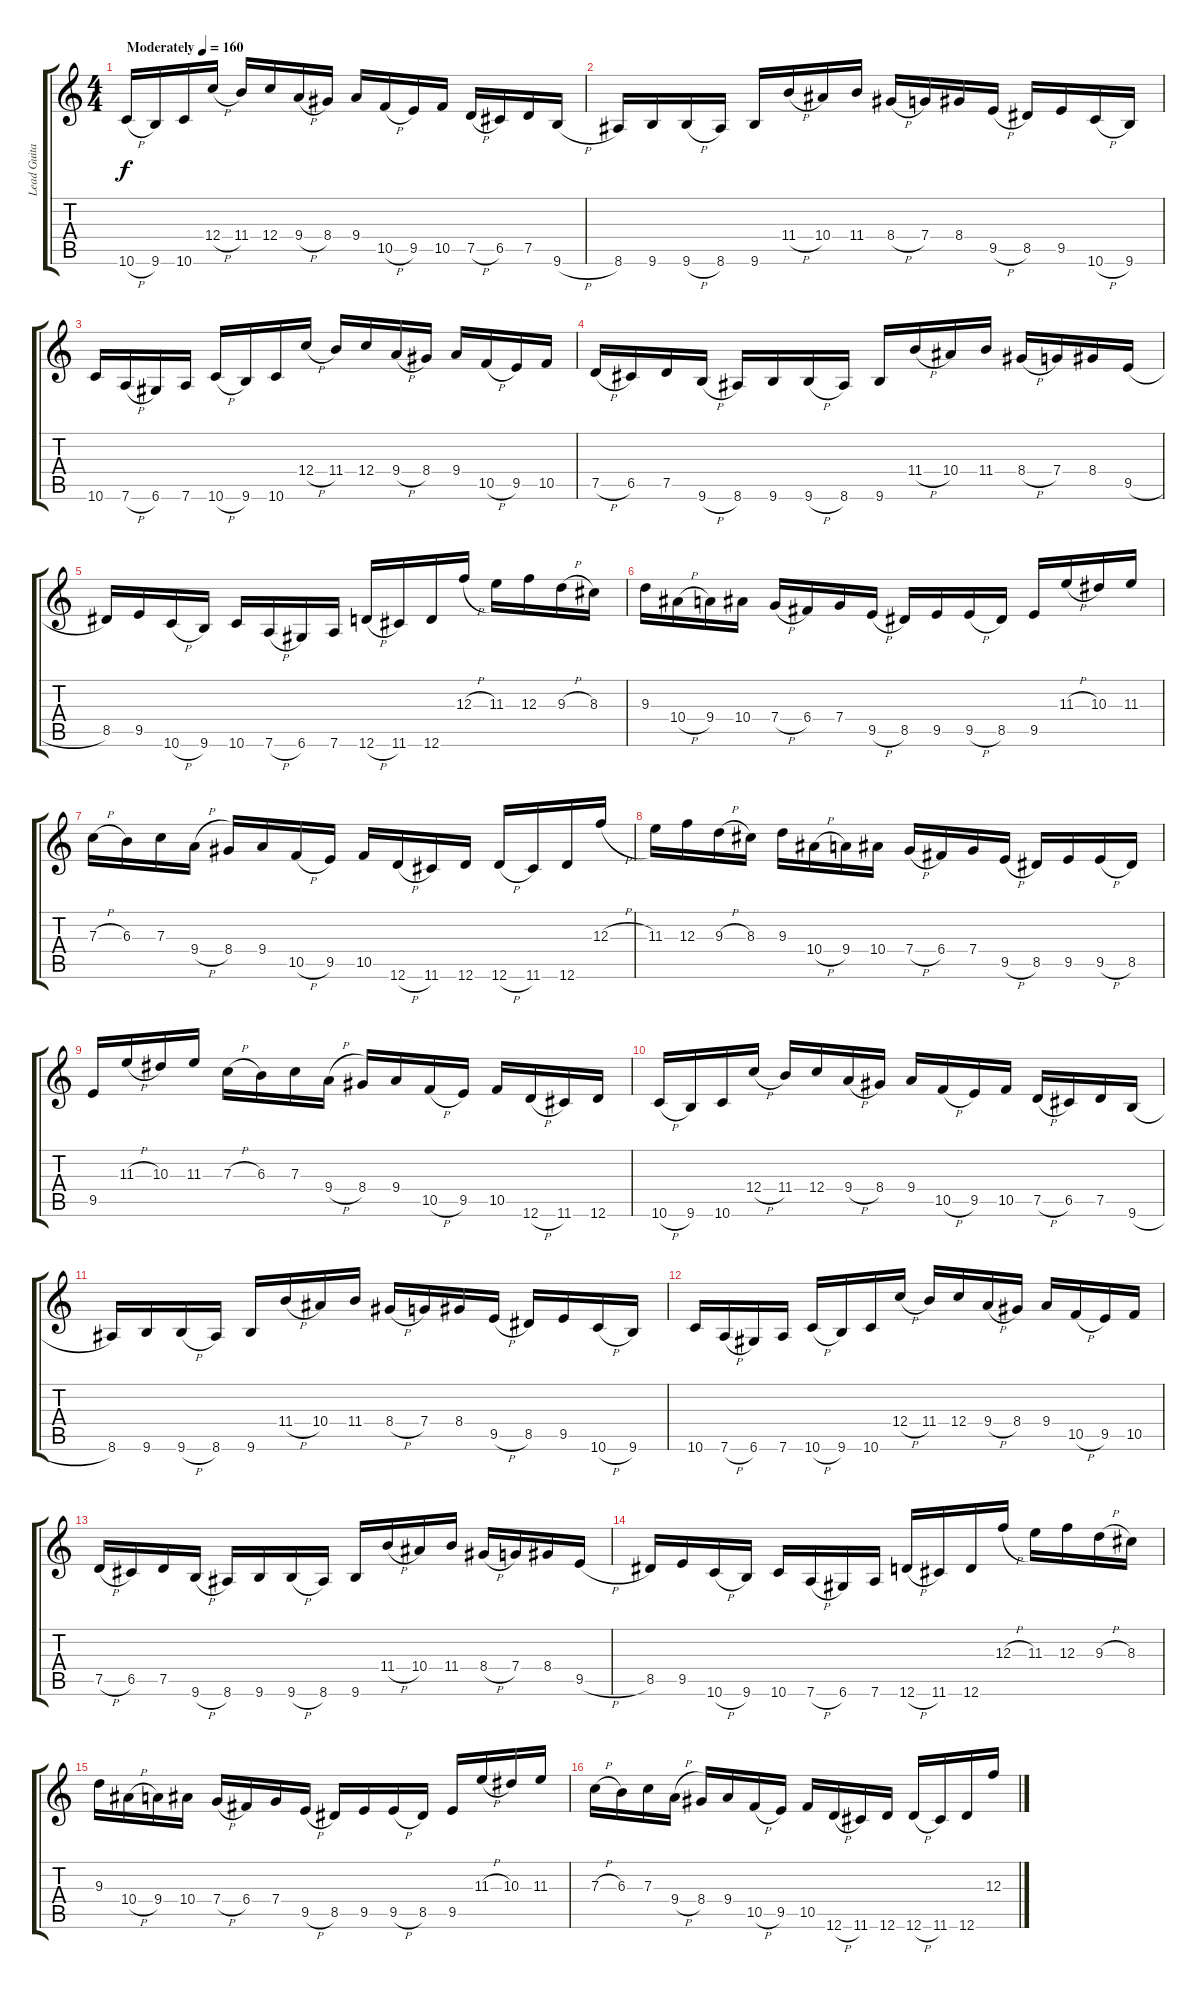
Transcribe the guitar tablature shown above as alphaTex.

\track ("Lead Guitar" "Lead Guita") {instrument distortionguitar}
\staff {score tabs}
\tuning (D4 A3 F3 C3 G2 D2) {hide}
\ts (4 4)
\tempo (160 "Moderately")
\clef g2
\ks c
10.6{h}.16{dy f instrument distortionguitar} 9.6.16 10.6.16 12.4{h}.16 11.4.16 12.4.16 9.4{h}.16 8.4.16 9.4.16 10.5{h}.16 9.5.16 10.5.16 7.5{h}.16 6.5.16 7.5.16 9.6{h}.16 |
8.6.16 9.6.16 9.6{h}.16 8.6.16 9.6.16 11.4{h}.16 10.4.16 11.4.16 8.4{h}.16 7.4.16 8.4.16 9.5{h}.16 8.5.16 9.5.16 10.6{h}.16 9.6.16 |
10.6.16 7.6{h}.16 6.6.16 7.6.16 10.6{h}.16 9.6.16 10.6.16 12.4{h}.16 11.4.16 12.4.16 9.4{h}.16 8.4.16 9.4.16 10.5{h}.16 9.5.16 10.5.16 |
7.5{h}.16 6.5.16 7.5.16 9.6{h}.16 8.6.16 9.6.16 9.6{h}.16 8.6.16 9.6.16 11.4{h}.16 10.4.16 11.4.16 8.4{h}.16 7.4.16 8.4.16 9.5{h}.16 |
8.5.16 9.5.16 10.6{h}.16 9.6.16 10.6.16 7.6{h}.16 6.6.16 7.6.16 12.6{h}.16 11.6.16 12.6.16 12.3{h}.16 11.3.16 12.3.16 9.3{h}.16 8.3.16 |
9.3.16 10.4{h}.16 9.4.16 10.4.16 7.4{h}.16 6.4.16 7.4.16 9.5{h}.16 8.5.16 9.5.16 9.5{h}.16 8.5.16 9.5.16 11.3{h}.16 10.3.16 11.3.16 |
7.3{h}.16 6.3.16 7.3.16 9.4{h}.16 8.4.16 9.4.16 10.5{h}.16 9.5.16 10.5.16 12.6{h}.16 11.6.16 12.6.16 12.6{h}.16 11.6.16 12.6.16 12.3{h}.16 |
11.3.16 12.3.16 9.3{h}.16 8.3.16 9.3.16 10.4{h}.16 9.4.16 10.4.16 7.4{h}.16 6.4.16 7.4.16 9.5{h}.16 8.5.16 9.5.16 9.5{h}.16 8.5.16 |
9.5.16 11.3{h}.16 10.3.16 11.3.16 7.3{h}.16 6.3.16 7.3.16 9.4{h}.16 8.4.16 9.4.16 10.5{h}.16 9.5.16 10.5.16 12.6{h}.16 11.6.16 12.6.16 |
10.6{h}.16 9.6.16 10.6.16 12.4{h}.16 11.4.16 12.4.16 9.4{h}.16 8.4.16 9.4.16 10.5{h}.16 9.5.16 10.5.16 7.5{h}.16 6.5.16 7.5.16 9.6{h}.16 |
8.6.16 9.6.16 9.6{h}.16 8.6.16 9.6.16 11.4{h}.16 10.4.16 11.4.16 8.4{h}.16 7.4.16 8.4.16 9.5{h}.16 8.5.16 9.5.16 10.6{h}.16 9.6.16 |
10.6.16 7.6{h}.16 6.6.16 7.6.16 10.6{h}.16 9.6.16 10.6.16 12.4{h}.16 11.4.16 12.4.16 9.4{h}.16 8.4.16 9.4.16 10.5{h}.16 9.5.16 10.5.16 |
7.5{h}.16 6.5.16 7.5.16 9.6{h}.16 8.6.16 9.6.16 9.6{h}.16 8.6.16 9.6.16 11.4{h}.16 10.4.16 11.4.16 8.4{h}.16 7.4.16 8.4.16 9.5{h}.16 |
8.5.16 9.5.16 10.6{h}.16 9.6.16 10.6.16 7.6{h}.16 6.6.16 7.6.16 12.6{h}.16 11.6.16 12.6.16 12.3{h}.16 11.3.16 12.3.16 9.3{h}.16 8.3.16 |
9.3.16 10.4{h}.16 9.4.16 10.4.16 7.4{h}.16 6.4.16 7.4.16 9.5{h}.16 8.5.16 9.5.16 9.5{h}.16 8.5.16 9.5.16 11.3{h}.16 10.3.16 11.3.16 |
7.3{h}.16 6.3.16 7.3.16 9.4{h}.16 8.4.16 9.4.16 10.5{h}.16 9.5.16 10.5.16 12.6{h}.16 11.6.16 12.6.16 12.6{h}.16 11.6.16 12.6.16 12.3{h}.16
